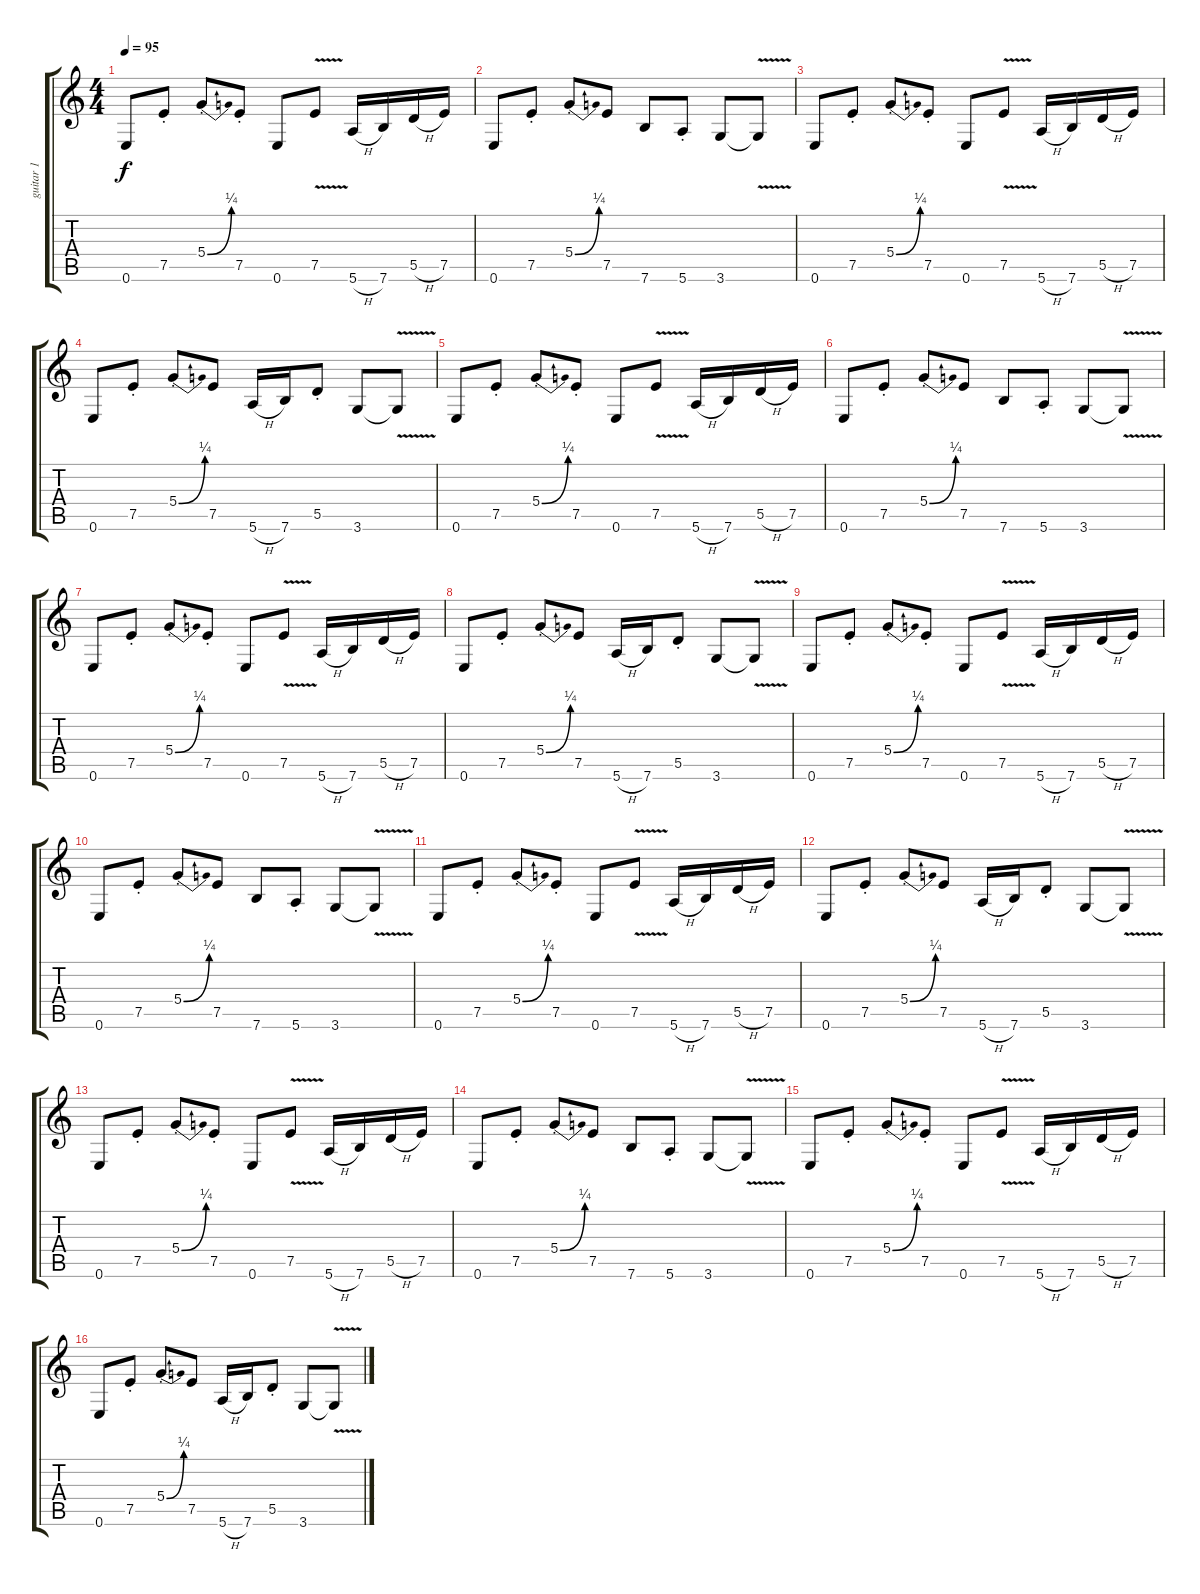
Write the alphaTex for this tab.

\track ("guitar 1" "guitar 1") {instrument overdrivenguitar}
\staff {score tabs}
\tuning (E4 B3 G3 D3 A2 E2) {hide}
\ts (4 4)
\tempo 95
\clef g2
\ks c
0.6.8{dy f} 7.5{st}.8 5.4{be (bend 0 0 60 1) st}.8 7.5{st}.8 0.6.8 7.5{v}.8 5.6{h}.16 7.6.16 5.5{h}.16 7.5.16 |
0.6.8 7.5{st}.8 5.4{be (bend 0 0 60 1) st}.8 7.5.8 7.6.8 5.6{st}.8 3.6.8 3.6{v t}.8 |
0.6.8 7.5{st}.8 5.4{be (bend 0 0 60 1) st}.8 7.5{st}.8 0.6.8 7.5{v}.8 5.6{h}.16 7.6.16 5.5{h}.16 7.5.16 |
0.6.8 7.5{st}.8 5.4{be (bend 0 0 60 1) st}.8 7.5.8 5.6{h}.16 7.6.16 5.5{st}.8 3.6.8 3.6{v t}.8 |
0.6.8 7.5{st}.8 5.4{be (bend 0 0 60 1) st}.8 7.5{st}.8 0.6.8 7.5{v}.8 5.6{h}.16 7.6.16 5.5{h}.16 7.5.16 |
0.6.8 7.5{st}.8 5.4{be (bend 0 0 60 1) st}.8 7.5.8 7.6.8 5.6{st}.8 3.6.8 3.6{v t}.8 |
0.6.8 7.5{st}.8 5.4{be (bend 0 0 60 1) st}.8 7.5{st}.8 0.6.8 7.5{v}.8 5.6{h}.16 7.6.16 5.5{h}.16 7.5.16 |
0.6.8 7.5{st}.8 5.4{be (bend 0 0 60 1) st}.8 7.5.8 5.6{h}.16 7.6.16 5.5{st}.8 3.6.8 3.6{v t}.8 |
0.6.8 7.5{st}.8 5.4{be (bend 0 0 60 1) st}.8 7.5{st}.8 0.6.8 7.5{v}.8 5.6{h}.16 7.6.16 5.5{h}.16 7.5.16 |
0.6.8 7.5{st}.8 5.4{be (bend 0 0 60 1) st}.8 7.5.8 7.6.8 5.6{st}.8 3.6.8 3.6{v t}.8 |
0.6.8 7.5{st}.8 5.4{be (bend 0 0 60 1) st}.8 7.5{st}.8 0.6.8 7.5{v}.8 5.6{h}.16 7.6.16 5.5{h}.16 7.5.16 |
0.6.8 7.5{st}.8 5.4{be (bend 0 0 60 1) st}.8 7.5.8 5.6{h}.16 7.6.16 5.5{st}.8 3.6.8 3.6{v t}.8 |
0.6.8 7.5{st}.8 5.4{be (bend 0 0 60 1) st}.8 7.5{st}.8 0.6.8 7.5{v}.8 5.6{h}.16 7.6.16 5.5{h}.16 7.5.16 |
0.6.8 7.5{st}.8 5.4{be (bend 0 0 60 1) st}.8 7.5.8 7.6.8 5.6{st}.8 3.6.8 3.6{v t}.8 |
0.6.8 7.5{st}.8 5.4{be (bend 0 0 60 1) st}.8 7.5{st}.8 0.6.8 7.5{v}.8 5.6{h}.16 7.6.16 5.5{h}.16 7.5.16 |
0.6.8 7.5{st}.8 5.4{be (bend 0 0 60 1) st}.8 7.5.8 5.6{h}.16 7.6.16 5.5{st}.8 3.6.8 3.6{v t}.8
